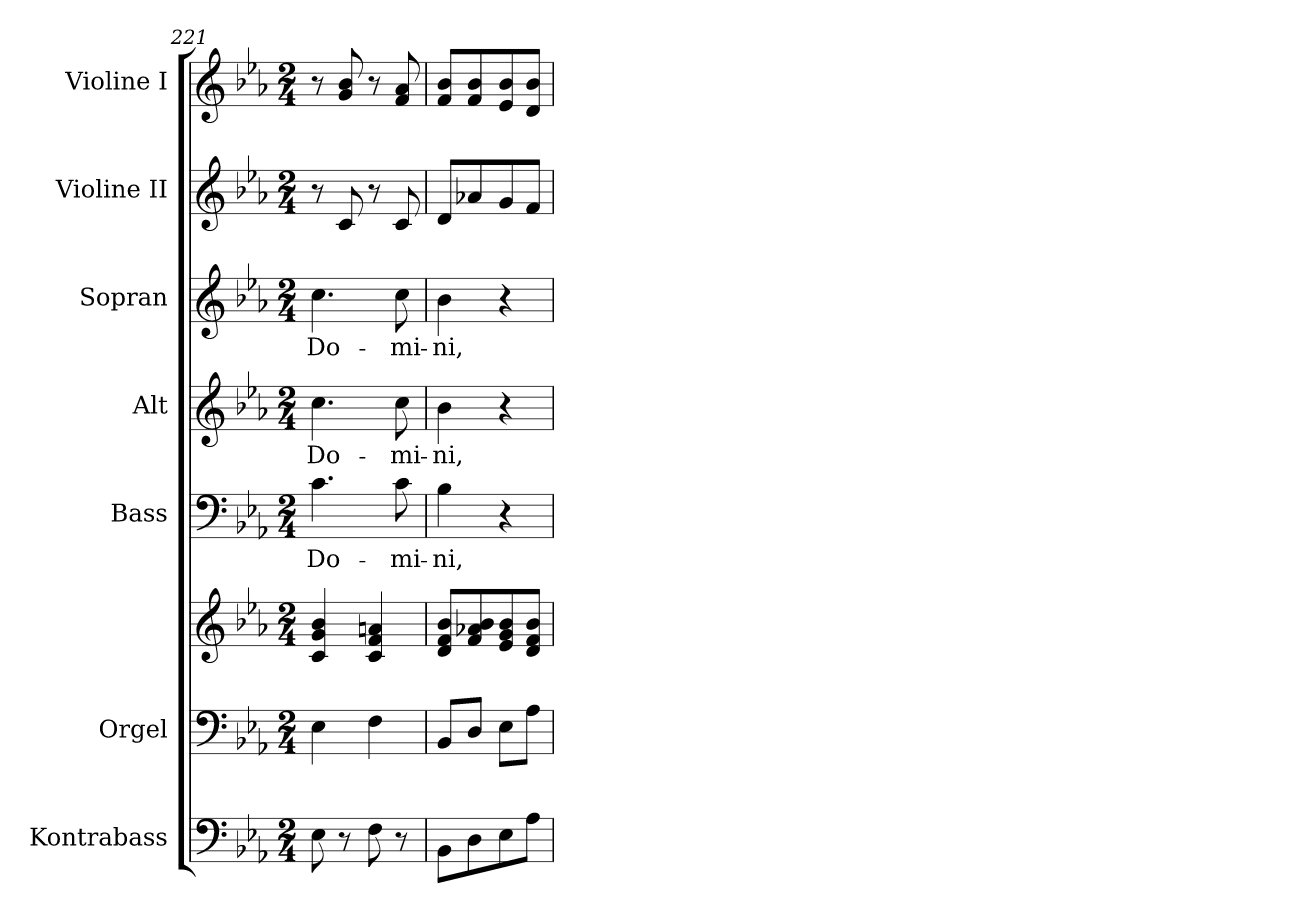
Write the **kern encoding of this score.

**kern	**kern	**kern	**kern	**text	**kern	**text	**kern	**text	**kern	**kern
*part7	*part6	*part6	*part5	*part5	*part4	*part4	*part3	*part3	*part2	*part1
*staff8	*staff7	*staff6	*staff5	*staff5	*staff4	*staff4	*staff3	*staff3	*staff2	*staff1
*I"Kontrabass	*I"Orgel	*	*I"Bass	*	*I"Alt	*	*I"Sopran	*	*I"Violine II	*I"Violine I
*I'Kb.	*I'Org.	*	*I'B	*	*I'A	*	*I'S	*	*I'Vl. II	*I'Vl. I
*clefF4	*clefF4	*clefG2	*clefF4	*	*clefG2	*	*clefG2	*	*clefG2	*clefG2
*ITrd7c12	*	*	*	*	*	*	*	*	*	*
*k[b-e-a-]	*k[b-e-a-]	*k[b-e-a-]	*k[b-e-a-]	*	*k[b-e-a-]	*	*k[b-e-a-]	*	*k[b-e-a-]	*k[b-e-a-]
*E-:	*E-:	*E-:	*E-:	*	*E-:	*	*E-:	*	*E-:	*E-:
*M2/4	*M2/4	*M2/4	*M2/4	*	*M2/4	*	*M2/4	*	*M2/4	*M2/4
=221	=221	=221	=221	=221	=221	=221	=221	=221	=221	=221
!	!	!	!	!LO:LY:b	!	!LO:LY:b	!	!LO:LY:b	!	!
8EE-\	4E-\	4c/ 4g/ 4b-/	4.c\	Do-	4.cc\	Do-	4.cc\	Do-	8r	8r
8r	.	.	.	.	.	.	.	.	8c/	8g/ 8b-/
8FF\	4F\	4c/ 4f/ 4an/	.	.	.	.	.	.	8r	8r
!	!	!	!	!LO:LY:b	!	!LO:LY:b	!	!LO:LY:b	!	!
8r	.	.	8c\	-mi-	8cc\	-mi-	8cc\	-mi-	8c/	8f/ 8a-/
!!LO:PB:g=z
=222	=222	=222	=222	=222	=222	=222	=222	=222	=222	=222
!	!	!	!	!LO:LY:b	!	!LO:LY:b	!	!LO:LY:b	!	!
8BBB-\L	8BB-/L	8d/ 8f/ 8b-/L	4B-\	-ni,	4b-\	-ni,	4b-\	-ni,	8d/L	8f/ 8b-/L
8DD\	8D/J	8f/ 8a-X/ 8b-/	.	.	.	.	.	.	8a-X/	8f/ 8b-/
8EE-\	8E-\L	8e-/ 8g/ 8b-/	4r	.	4r	.	4r	.	8g/	8e-/ 8b-/
8AA-\J	8A-\J	8d/ 8f/ 8b-/J	.	.	.	.	.	.	8f/J	8d/ 8b-/J
=	=	=	=	=	=	=	=	=	=	=
*-	*-	*-	*-	*-	*-	*-	*-	*-	*-	*-
